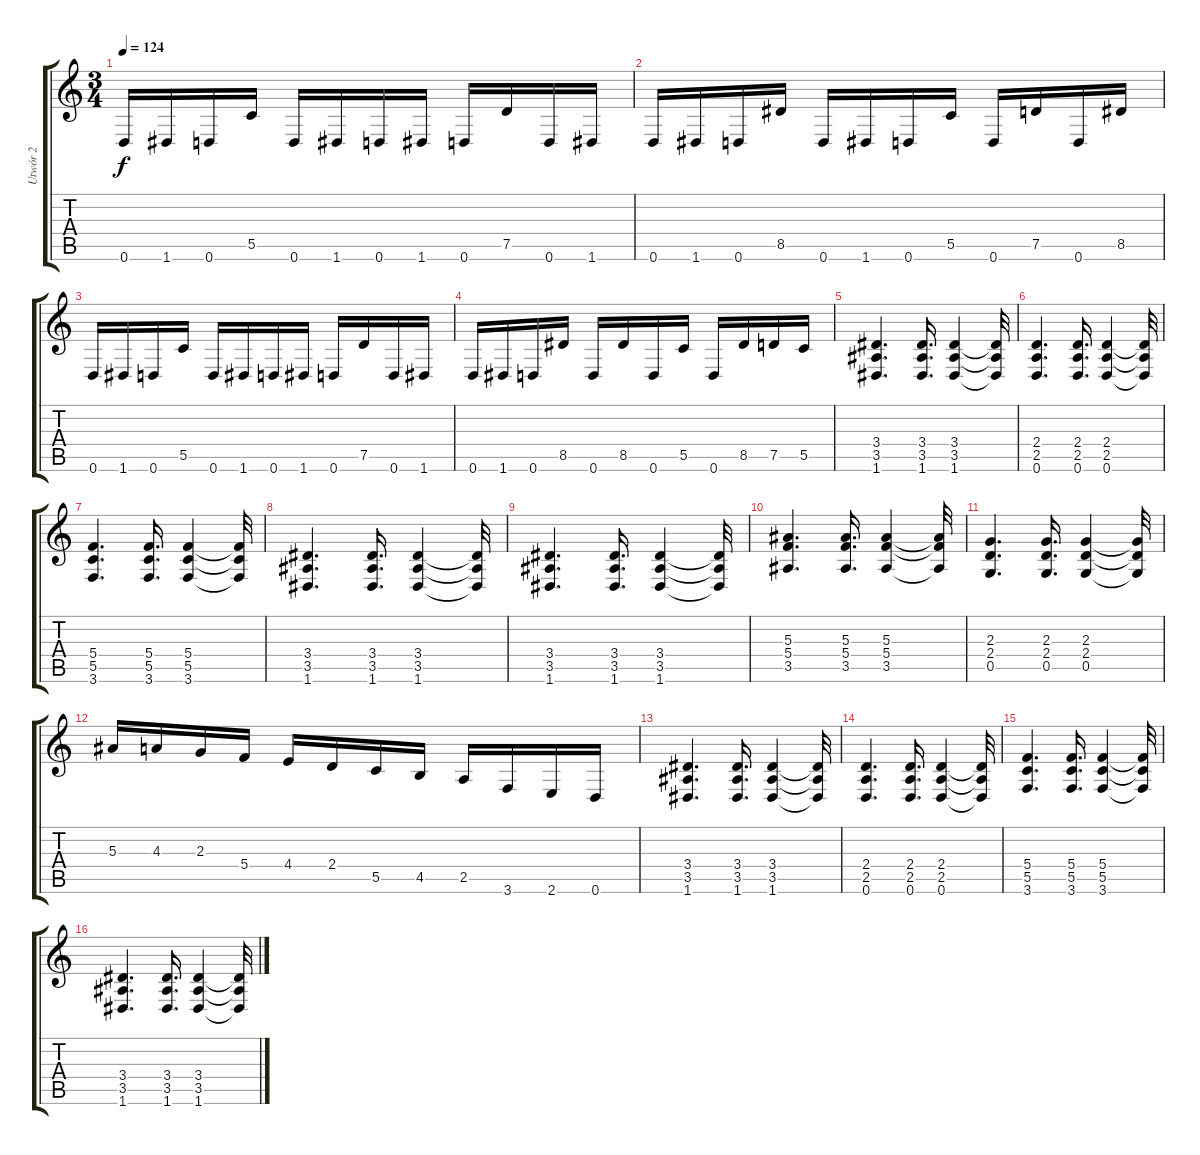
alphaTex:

\track ("Utwór 2" "Utwór 2") {instrument distortionguitar}
\staff {score tabs}
\tuning (D4 A3 F3 C3 G2 D2) {hide}
\ts (3 4)
\tempo 124
\clef g2
\ks c
0.6.16{dy f} 1.6.16 0.6.16 5.5.16 0.6.16 1.6.16 0.6.16 1.6.16 0.6.16 7.5.16 0.6.16 1.6.16 |
0.6.16 1.6.16 0.6.16 8.5.16 0.6.16 1.6.16 0.6.16 5.5.16 0.6.16 7.5.16 0.6.16 8.5.16 |
0.6.16 1.6.16 0.6.16 5.5.16 0.6.16 1.6.16 0.6.16 1.6.16 0.6.16 7.5.16 0.6.16 1.6.16 |
0.6.16 1.6.16 0.6.16 8.5.16 0.6.16 8.5.16 0.6.16 5.5.16 0.6.16 8.5.16 7.5.16 5.5.16 |
(3.4 3.5 1.6).4{d} (3.4 3.5 1.6).16{d} (3.4 3.5 1.6).4 (3.4{t} 3.5{t} 1.6{t}).32 |
(2.4 2.5 0.6).4{d} (2.4 2.5 0.6).16{d} (2.4 2.5 0.6).4 (2.4{t} 2.5{t} 0.6{t}).32 |
(5.4 5.5 3.6).4{d} (5.4 5.5 3.6).16{d} (5.4 5.5 3.6).4 (5.4{t} 5.5{t} 3.6{t}).32 |
(3.4 3.5 1.6).4{d} (3.4 3.5 1.6).16{d} (3.4 3.5 1.6).4 (3.4{t} 3.5{t} 1.6{t}).32 |
(3.4 3.5 1.6).4{d} (3.4 3.5 1.6).16{d} (3.4 3.5 1.6).4 (3.4{t} 3.5{t} 1.6{t}).32 |
(5.3 5.4 3.5).4{d} (5.3 5.4 3.5).16{d} (5.3 5.4 3.5).4 (5.3{t} 5.4{t} 3.5{t}).32 |
(2.3 2.4 0.5).4{d} (2.3 2.4 0.5).16{d} (2.3 2.4 0.5).4 (2.3{t} 2.4{t} 0.5{t}).32 |
5.3.16 4.3.16 2.3.16 5.4.16 4.4.16 2.4.16 5.5.16 4.5.16 2.5.16 3.6.16 2.6.16 0.6.16 |
(3.4 3.5 1.6).4{d} (3.4 3.5 1.6).16{d} (3.4 3.5 1.6).4 (3.4{t} 3.5{t} 1.6{t}).32 |
(2.4 2.5 0.6).4{d} (2.4 2.5 0.6).16{d} (2.4 2.5 0.6).4 (2.4{t} 2.5{t} 0.6{t}).32 |
(5.4 5.5 3.6).4{d} (5.4 5.5 3.6).16{d} (5.4 5.5 3.6).4 (5.4{t} 5.5{t} 3.6{t}).32 |
(3.4 3.5 1.6).4{d} (3.4 3.5 1.6).16{d} (3.4 3.5 1.6).4 (3.4{t} 3.5{t} 1.6{t}).32
